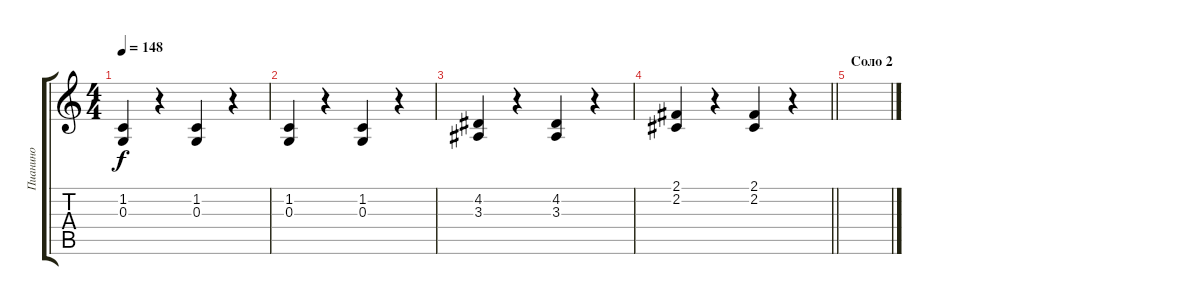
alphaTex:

\track ("Пианино" "Пианино") {instrument acousticgrandpiano}
\staff {score tabs}
\tuning (E4 B3 G3 D3 A2 E2) {hide}
\ts (4 4)
\tempo 148
\clef g2
\ks c
(1.2 0.3).4{dy f} r.4 (1.2 0.3).4 r.4 |
(1.2 0.3).4 r.4 (1.2 0.3).4 r.4 |
(4.2 3.3).4 r.4 (4.2 3.3).4 r.4 |
\barLineRight lightlight
(2.1 2.2).4 r.4 (2.1 2.2).4 r.4 |
\section ("" "Соло 2")
